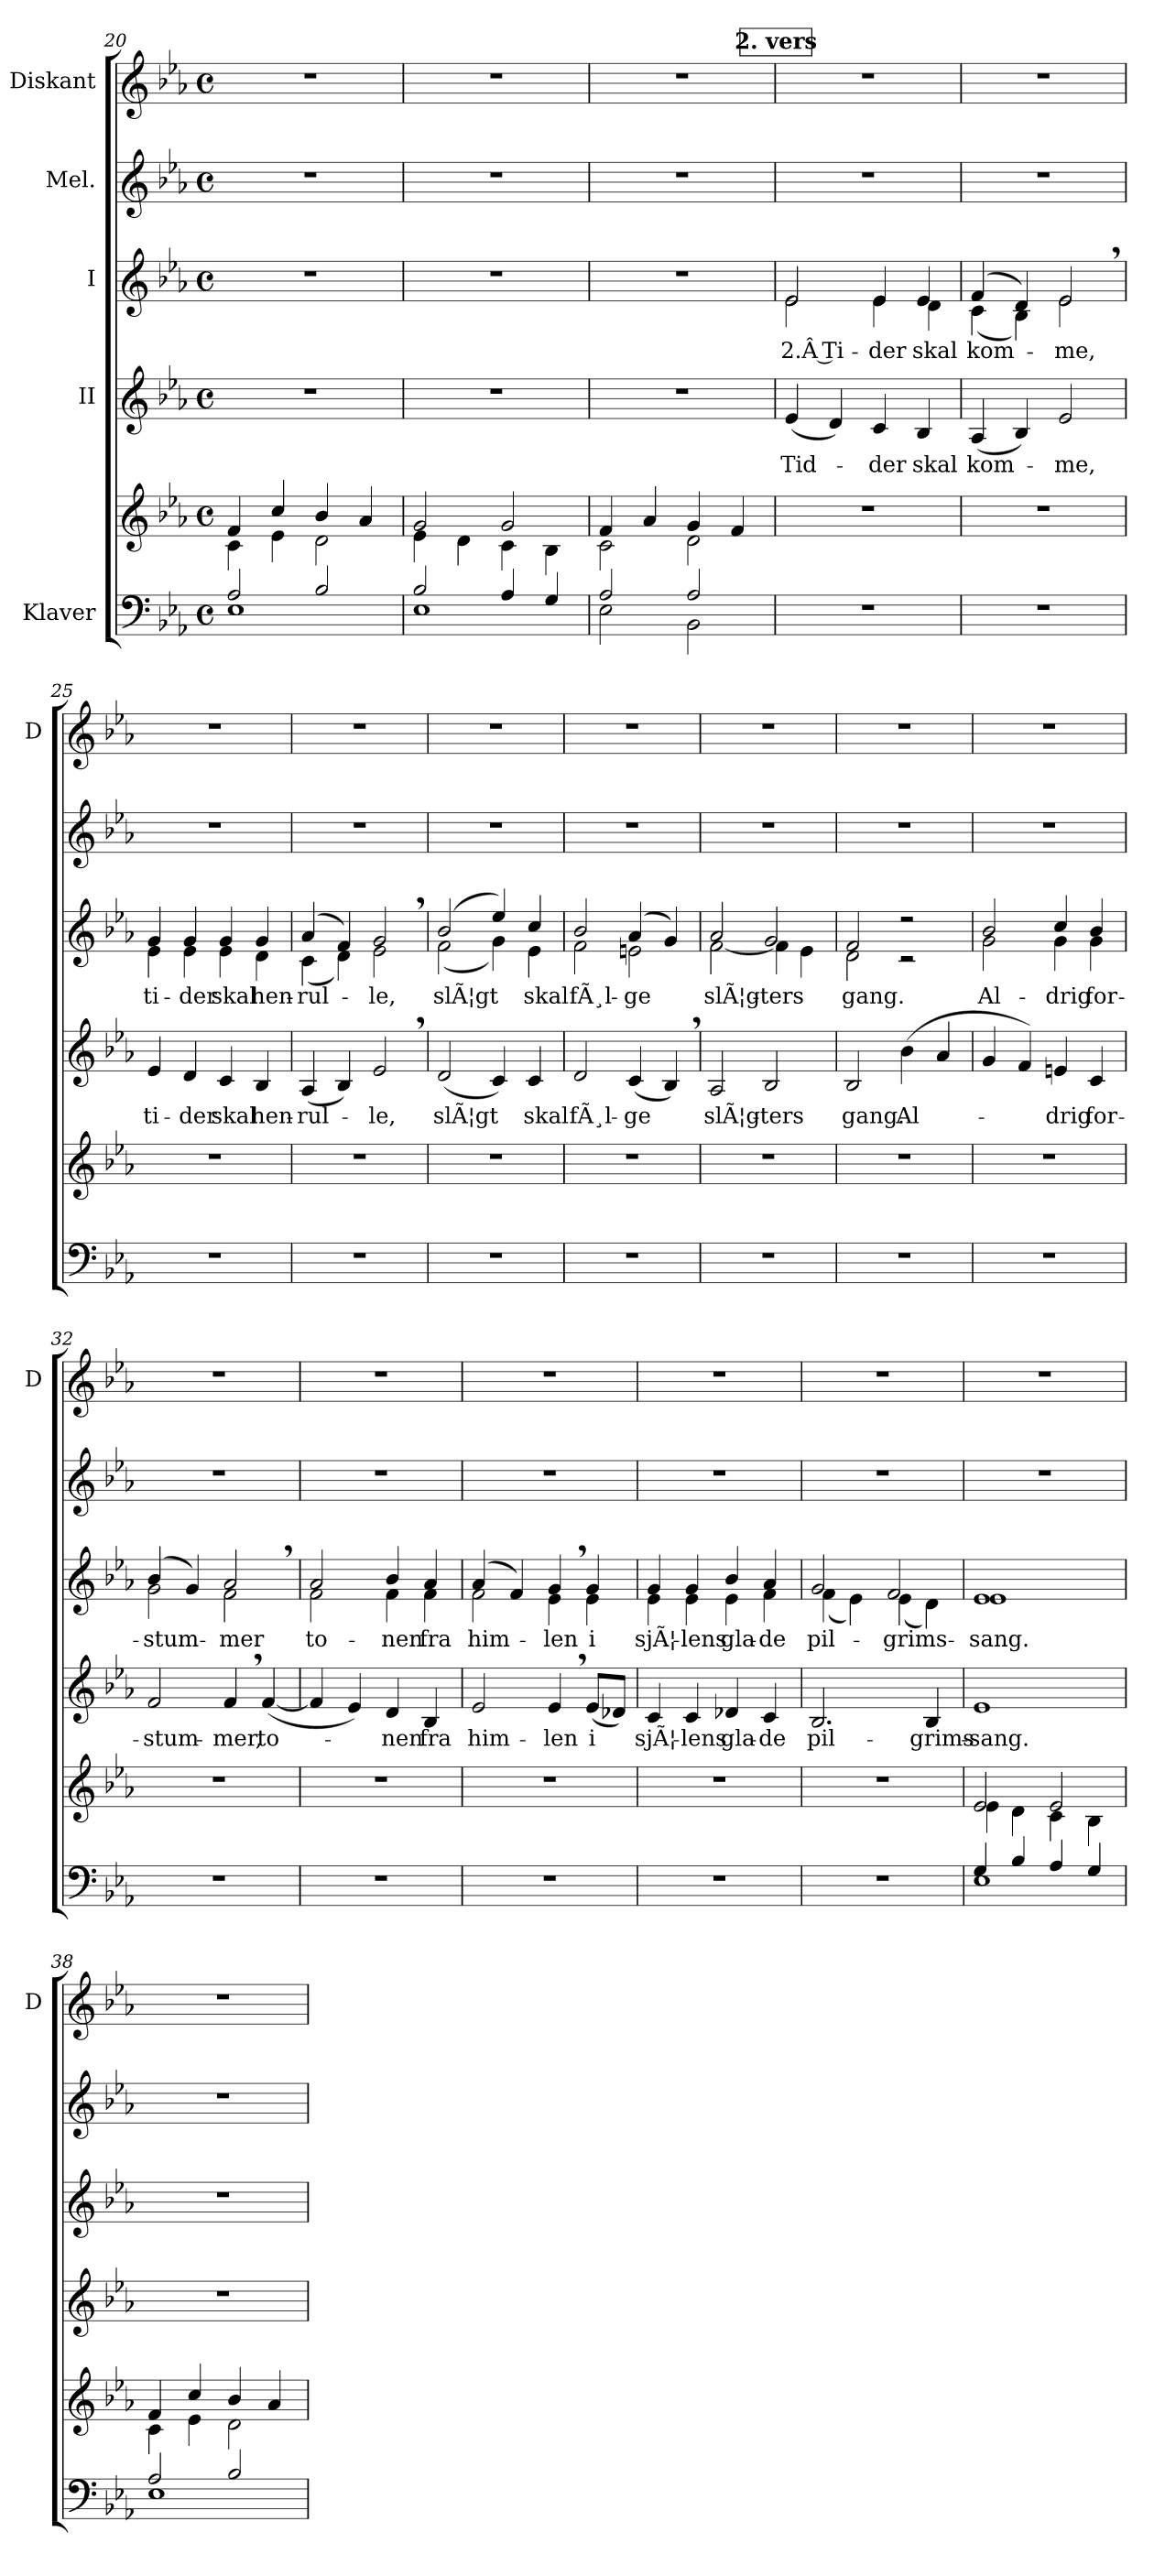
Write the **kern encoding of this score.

**kern	**kern	**kern	**text	**kern	**text	**kern	**kern
*part5	*part5	*part4	*part4	*part3	*part3	*part2	*part1
*staff6	*staff5	*staff4	*staff4	*staff3	*staff3	*staff2	*staff1
*I"Klaver	*	*I"II	*	*I"I	*	*I"Mel.	*I"Diskant
*	*	*	*	*	*	*	*I'D
*clefF4	*clefG2	*clefG2	*	*clefG2	*	*clefG2	*clefG2
*k[b-e-a-]	*k[b-e-a-]	*k[b-e-a-]	*	*k[b-e-a-]	*	*k[b-e-a-]	*k[b-e-a-]
*M4/4	*M4/4	*M4/4	*	*M4/4	*	*M4/4	*M4/4
*met(c)	*met(c)	*met(c)	*	*met(c)	*	*met(c)	*met(c)
=20	=20	=20	=20	=20	=20	=20	=20
*^	*^	*	*	*	*	*	*
2A-/	1E-	4f/	4c\	1r	.	1r	.	1r	1r
.	.	4cc/	4e-\	.	.	.	.	.	.
2B-/	.	4b-/	2d\	.	.	.	.	.	.
.	.	4a-/	.	.	.	.	.	.	.
!!LO:LB:g=z
=21	=21	=21	=21	=21	=21	=21	=21	=21	=21
2B-/	1E-	2g/	4e-\	1r	.	1r	.	1r	1r
.	.	.	4d\	.	.	.	.	.	.
4A-/	.	2g/	4c\	.	.	.	.	.	.
4G/	.	.	4B-\	.	.	.	.	.	.
=22	=22	=22	=22	=22	=22	=22	=22	=22	=22
2A-/	2E-\	4f/	2c\	1r	.	1r	.	1r	1r
.	.	4a-/	.	.	.	.	.	.	.
2A-/	2BB-\	4g/	2d\	.	.	.	.	.	.
.	.	4f/	.	.	.	.	.	.	.
*v	*v	*	*	*	*	*	*	*	*
*	*v	*v	*	*	*	*	*	*
!!LO:PB:g=z
!!LO:REH:place=s1:a:B:fs=14:t=2. vers
=23	=23	=23	=23	=23	=23	=23	=23
*	*	*	*	*^	*	*	*
1r	1r	(<4e-/	Tid-	2e-/	2e-\	2.Â Ti-	1r	1r
.	.	4d/)	.	.	.	.	.	.
.	.	4c/	-der	4e-/	4e-\	-der	.	.
.	.	4B-/	skal	4e-/	4d\	skal	.	.
=24	=24	=24	=24	=24	=24	=24	=24	=24
1r	1r	(<4A-/	kom-	(>4f/	(<4c\	kom-	1r	1r
.	.	4B-/)	.	4d/)	4B-\)	.	.	.
.	.	2e-/	-me,	2e-,/	2e-\	-me,	.	.
=25	=25	=25	=25	=25	=25	=25	=25	=25
1r	1r	4e-/	ti-	4g/	4e-\	ti-	1r	1r
.	.	4d/	-der	4g/	4e-\	-der	.	.
.	.	4c/	skal	4g/	4e-\	skal	.	.
.	.	4B-/	hen-	4g/	4d\	hen-	.	.
=26	=26	=26	=26	=26	=26	=26	=26	=26
1r	1r	(<4A-/	-rul-	(>4a-/	(<4c\	-rul-	1r	1r
.	.	4B-/)	.	4f/)	4d\)	.	.	.
.	.	2e-,/	-le,	2g,/	2e-\	-le,	.	.
=27	=27	=27	=27	=27	=27	=27	=27	=27
1r	1r	(<2d/	slÃ¦gt	(>2b-/	(<2f\	slÃ¦gt	1r	1r
.	.	4c/)	.	4ee-/)	4g\)	.	.	.
.	.	4c/	skal	4cc/	4e-\	skal	.	.
=28	=28	=28	=28	=28	=28	=28	=28	=28
1r	1r	2d/	fÃ¸l-	2b-/	2f\	fÃ¸l-	1r	1r
.	.	(<4c/	-ge	(>4a-/	2en\	-ge	.	.
.	.	4B-,/)	.	4g/)	.	.	.	.
=29	=29	=29	=29	=29	=29	=29	=29	=29
1r	1r	2A-/	slÃ¦g-	2a-/	[2f\	slÃ¦g-	1r	1r
.	.	2B-/	-ters	2g/	4f\]	-ters	.	.
.	.	.	.	.	4e-\	.	.	.
=30	=30	=30	=30	=30	=30	=30	=30	=30
1r	1r	2B-/	gang.	2f/	2d\	gang.	1r	1r
.	.	(>4b-\	Al-	2r	2r	.	.	.
.	.	4a-/	.	.	.	.	.	.
!!LO:LB:g=z
=31	=31	=31	=31	=31	=31	=31	=31	=31
1r	1r	4g/	.	2b-/	2g\	Al-	1r	1r
.	.	4f/)	.	.	.	.	.	.
.	.	4en/	-drig	4cc/	4g\	-drig	.	.
.	.	4c/	for-	4b-/	4g\	for-	.	.
=32	=32	=32	=32	=32	=32	=32	=32	=32
1r	1r	2f/	-stum-	(>4b-/	2g\	-stum-	1r	1r
.	.	.	.	4g/)	.	.	.	.
.	.	4f,/	-mer,	2a-,/	2f\	-mer	.	.
.	.	(<[4f/	to-	.	.	.	.	.
=33	=33	=33	=33	=33	=33	=33	=33	=33
1r	1r	4f/]	.	2a-/	2f\	to-	1r	1r
.	.	4e-/)	.	.	.	.	.	.
.	.	4d/	-nen	4b-/	4f\	-nen	.	.
.	.	4B-/	fra	4a-/	4f\	fra	.	.
=34	=34	=34	=34	=34	=34	=34	=34	=34
1r	1r	2e-/	him-	(>4a-/	2f\	him-	1r	1r
.	.	.	.	4f/)	.	.	.	.
.	.	4e-,/	-len	4g,/	4e-\	-len	.	.
.	.	(<8e-/L	i	4g/	4e-\	i	.	.
.	.	8d-X/J)	.	.	.	.	.	.
=35	=35	=35	=35	=35	=35	=35	=35	=35
1r	1r	4c/	sjÃ¦-	4g/	4e-\	sjÃ¦-	1r	1r
.	.	4c/	-lens	4g/	4e-\	-lens	.	.
.	.	4d-X/	gla-	4b-/	4e-\	gla-	.	.
.	.	4c/	-de	4a-/	4f\	-de	.	.
=36	=36	=36	=36	=36	=36	=36	=36	=36
1r	1r	2.B-/	pil-	2g/	(<4f\	pil-	1r	1r
.	.	.	.	.	4e-\)	.	.	.
.	.	.	.	2f/	(<4e-\	-grims-	.	.
.	.	4B-/	-grims-	.	4d\)	.	.	.
!!LO:LB:g=z
=37	=37	=37	=37	=37	=37	=37	=37	=37
*^	*^	*	*	*	*	*	*	*
4G/	1E-	2e-/	4e-\	1e-	-sang.	1e-	1e-	-sang.	1r	1r
4B-/	.	.	4d\	.	.	.	.	.	.	.
4A-/	.	2e-/	4c\	.	.	.	.	.	.	.
4G/	.	.	4B-\	.	.	.	.	.	.	.
*	*	*	*	*	*	*v	*v	*	*	*
=38	=38	=38	=38	=38	=38	=38	=38	=38	=38
2A-/	1E-	4f/	4c\	1r	.	1r	.	1r	1r
.	.	4cc/	4e-\	.	.	.	.	.	.
2B-/	.	4b-/	2d\	.	.	.	.	.	.
.	.	4a-/	.	.	.	.	.	.	.
*v	*v	*	*	*	*	*	*	*	*
*	*v	*v	*	*	*	*	*	*
=	=	=	=	=	=	=	=
*-	*-	*-	*-	*-	*-	*-	*-
